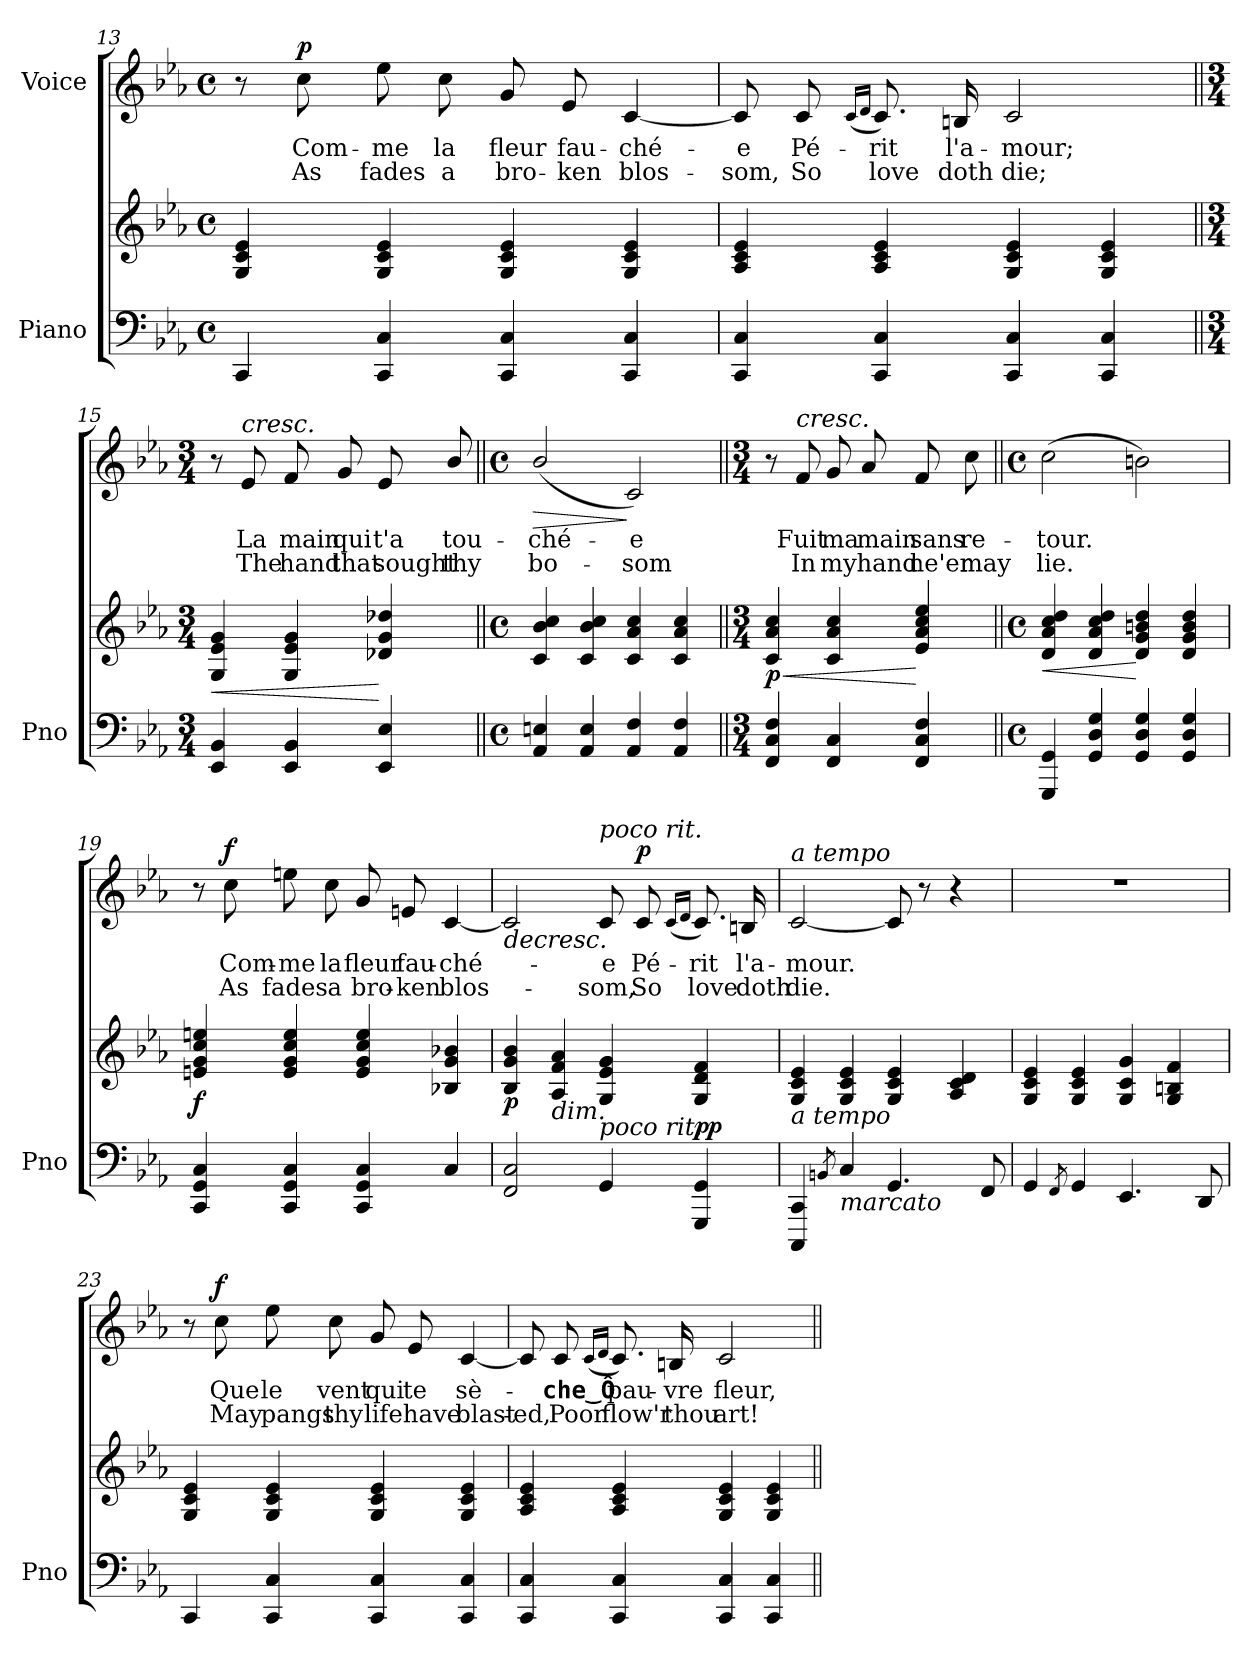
**kern	**kern	**dynam	**kern	**text	**text	**dynam
*part2	*part2	*part2	*part1	*part1	*part1	*part1
*staff3	*staff2	*staff2/3	*staff1	*staff1	*staff1	*staff1
*I"Piano	*	*	*I"Voice	*	*	*
*I'Pno	*	*	*	*	*	*
!!LO:LB:g=z
*clefF4	*clefG2	*	*clefG2	*	*	*
*k[b-e-a-]	*k[b-e-a-]	*	*k[b-e-a-]	*	*	*
*M4/4	*M4/4	*	*M4/4	*	*	*
*met(c)	*met(c)	*	*met(c)	*	*	*
=13	=13	=13	=13	=13	=13	=13
4CC/	4G/ 4c/ 4e-/	.	8r	.	.	.
!	!	!	!	!LO:LY:b	!LO:LY:b	!LO:DY:a
.	.	.	8cc\	Com-	As	p
!	!	!	!	!LO:LY:b	!LO:LY:b	!
4CC/ 4C/	4G/ 4c/ 4e-/	.	8ee-\	-me	fades	.
!	!	!	!	!LO:LY:b	!LO:LY:b	!
.	.	.	8cc\	la	a	.
!	!	!	!	!LO:LY:b	!LO:LY:b	!
4CC/ 4C/	4G/ 4c/ 4e-/	.	8g/	fleur	bro-	.
!	!	!	!	!LO:LY:b	!LO:LY:b	!
.	.	.	8e-/	fau-	-ken	.
!	!	!	!	!LO:LY:b	!LO:LY:b	!
4CC/ 4C/	4G/ 4c/ 4e-/	.	[4c/	-ché-	blos-	.
=14	=14	=14	=14	=14	=14	=14
!	!	!	!	!LO:LY:b	!LO:LY:b	!
4CC/ 4C/	4A-/ 4c/ 4e-/	.	8c/]	-e	-som,	.
!	!	!	!	!LO:LY:b	!LO:LY:b	!
.	.	.	8c/	Pé-	So	.
.	.	.	(<16qc/LL	.	.	.
.	.	.	16qd/JJ	.	.	.
!	!	!	!	!LO:LY:b	!LO:LY:b	!
4CC/ 4C/	4A-/ 4c/ 4e-/	.	8.c/)	-rit	love	.
!	!	!	!	!LO:LY:b	!LO:LY:b	!
.	.	.	16Bn/	l'a-	doth	.
!	!	!	!	!LO:LY:b	!LO:LY:b	!
4CC/ 4C/	4G/ 4c/ 4e-/	.	2c/	-mour;	die;	.
4CC/ 4C/	4G/ 4c/ 4e-/	.	.	.	.	.
=15||	=15||	=15||	=15||	=15||	=15||	=15||
*M3/4	*M3/4	*	*M3/4	*	*	*
!	!	!LO:HP:b	!	!	!	!
4EE-/ 4BB-/	4G/ 4e-/ 4g/	<	8r	.	.	.
!	!	!	!LO:TX:a:i:t=cresc.	!	!	!
!	!	!	!	!LO:LY:b	!LO:LY:b	!
.	.	.	8e-/	La	The	.
!	!	!	!	!LO:LY:b	!LO:LY:b	!
4EE-/ 4BB-/	4G/ 4e-/ 4g/	.	8f/	main	hand	.
!	!	!	!	!LO:LY:b	!LO:LY:b	!
.	.	.	8g/	qui	that	.
!	!	!	!	!LO:LY:b	!LO:LY:b	!
4EE-/ 4E-/	4d-X/ 4g/ 4dd-X/	[	8e-/	t'a	sought	.
!	!	!	!	!LO:LY:b	!LO:LY:b	!
.	.	.	8b-/	tou-	thy	.
!!LO:LB:g=z
=16||	=16||	=16||	=16||	=16||	=16||	=16||
*M4/4	*M4/4	*	*M4/4	*	*	*
*met(c)	*met(c)	*	*met(c)	*	*	*
!	!	!	!	!LO:LY:b	!LO:LY:b	!LO:HP:b
4AA-/ 4En/	4c/ 4b-/ 4cc/	.	(<2b-/	-ché-	bo-	>
4AA-/ 4E/	4c/ 4b-/ 4cc/	.	.	.	.	.
!	!	!	!	!LO:LY:b	!LO:LY:b	!
4AA-/ 4F/	4c/ 4a-/ 4cc/	.	2c/)	-e	-som	]
4AA-/ 4F/	4c/ 4a-/ 4cc/	.	.	.	.	.
=17||	=17||	=17||	=17||	=17||	=17||	=17||
*M3/4	*M3/4	*	*M3/4	*	*	*
!	!	!LO:HP:b	!	!	!	!
!	!	!LO:DY:n=1:b	!	!	!	!
4FF/ 4C/ 4F/	4c/ 4a-/ 4cc/	< p	8r	.	.	.
!	!	!	!LO:TX:a:i:t=cresc.	!	!	!
!	!	!	!	!LO:LY:b	!LO:LY:b	!
.	.	.	8f/	Fuit	In	.
!	!	!	!	!LO:LY:b	!LO:LY:b	!
4FF/ 4C/	4c/ 4a-/ 4cc/	.	8g/	ma	my	.
!	!	!	!	!LO:LY:b	!LO:LY:b	!
.	.	.	8a-/	main	hand	.
!	!	!	!	!LO:LY:b	!LO:LY:b	!
4FF/ 4C/ 4F/	4e-/ 4a-/ 4cc/ 4ee-/	[	8f/	sans	ne'er	.
!	!	!	!	!LO:LY:b	!LO:LY:b	!
.	.	.	8cc\	re-	may	.
=18||	=18||	=18||	=18||	=18||	=18||	=18||
*M4/4	*M4/4	*	*M4/4	*	*	*
*met(c)	*met(c)	*	*met(c)	*	*	*
!	!	!LO:HP:b	!	!LO:LY:b	!LO:LY:b	!
4GGG/ 4GG/	4d/ 4a-/ 4cc/ 4dd/	<	(>2cc\	-tour.	lie.	.
4GG/ 4D/ 4G/	4d/ 4a-/ 4cc/ 4dd/	.	.	.	.	.
4GG/ 4D/ 4G/	4d/ 4g/ 4bn/ 4dd/	[	2bn\)	.	.	.
4GG/ 4D/ 4G/	4d/ 4g/ 4b/ 4dd/	.	.	.	.	.
!!LO:PB:g=z
=19	=19	=19	=19	=19	=19	=19
!	!	!LO:DY:b	!	!	!	!
4CC/ 4GG/ 4C/	4en/ 4g/ 4cc/ 4een/	f	8r	.	.	.
!	!	!	!	!LO:LY:b	!LO:LY:b	!LO:DY:a
.	.	.	8cc\	Com-	As	f
!	!	!	!	!LO:LY:b	!LO:LY:b	!
4CC/ 4GG/ 4C/	4e/ 4g/ 4cc/ 4ee/	.	8een\	-me	fades	.
!	!	!	!	!LO:LY:b	!LO:LY:b	!
.	.	.	8cc\	la	a	.
!	!	!	!	!LO:LY:b	!LO:LY:b	!
4CC/ 4GG/ 4C/	4e/ 4g/ 4cc/ 4ee/	.	8g/	fleur	bro-	.
!	!	!	!	!LO:LY:b	!LO:LY:b	!
.	.	.	8en/	fau-	-ken	.
!	!	!	!	!LO:LY:b	!LO:LY:b	!
4C/	4B-X/ 4g/ 4b-X/	.	[4c/	-ché-	blos-	.
=20	=20	=20	=20	=20	=20	=20
!	!	!LO:DY:b	!	!	!	!LO:HP:b
2FF/ 2C/	4B-/ 4g/ 4b-/	p	2c/]	.	.	>
!	!LO:TX:b:i:t=dim.	!	!	!	!	!
.	4A-/ 4f/ 4a-/	.	.	.	.	.
!	!	!	!LO:TX:a:i:t=poco rit.	!	!	!
!LO:TX:a:i:t=poco rit.	!	!	!	!	!	!
!	!	!	!	!LO:LY:b	!LO:LY:b	!
4GG/	4G/ 4e-/ 4g/	.	8c/	-e	-som,	.
!	!	!	!	!LO:LY:b	!LO:LY:b	!LO:DY:a
.	.	.	8c/	Pé-	So	p
*	*	*	*MM60	*	*	*
.	.	.	(<16qc/LL	.	.	.
.	.	.	16qd/JJ	.	.	.
!	!	!LO:DY:a=2	!	!LO:LY:b	!LO:LY:b	!
4GGG/ 4GG/	4G/ 4d/ 4f/	pp	8.c/)	-rit	love	.
!	!	!	!	!LO:LY:b	!LO:LY:b	!
.	.	.	16Bn/	l'a-	doth	.
.	.	.	.	.	.	]
=21	=21	=21	=21	=21	=21	=21
!	!	!	!LO:TX:a:i:t=a tempo	!	!	!
!	!LO:TX:b:i:t=a tempo	!	!	!	!	!
!	!	!	!	!LO:LY:b	!LO:LY:b	!
4CCC/ 4CC/	4G/ 4c/ 4e-/	.	[2c/	-mour.	die.	.
8qBBn/	.	.	.	.	.	.
!LO:TX:b:i:t=marcato	!	!	!	!	!	!
4C/	4G/ 4c/ 4e-/	.	.	.	.	.
4.GG/	4G/ 4c/ 4e-/	.	8c/]	.	.	.
.	.	.	8r	.	.	.
.	4A-/ 4c/ 4d/	.	4r	.	.	.
8FF/	.	.	.	.	.	.
!!LO:LB:g=z
=22	=22	=22	=22	=22	=22	=22
4GG/	4G/ 4c/ 4e-/	.	1r	.	.	.
8qFF/	.	.	.	.	.	.
4GG/	4G/ 4c/ 4e-/	.	.	.	.	.
4.EE-/	4G/ 4c/ 4g/	.	.	.	.	.
.	4G/ 4Bn/ 4f/	.	.	.	.	.
8DD/	.	.	.	.	.	.
=23	=23	=23	=23	=23	=23	=23
4CC/	4G/ 4c/ 4e-/	.	8r	.	.	.
!	!	!	!	!LO:LY:b	!LO:LY:b	!LO:DY:a
.	.	.	8cc\	Que	May	f
!	!	!	!	!LO:LY:b	!LO:LY:b	!
4CC/ 4C/	4G/ 4c/ 4e-/	.	8ee-\	le	pangs	.
!	!	!	!	!LO:LY:b	!LO:LY:b	!
.	.	.	8cc\	vent	thy	.
!	!	!	!	!LO:LY:b	!LO:LY:b	!
4CC/ 4C/	4G/ 4c/ 4e-/	.	8g/	qui	life	.
!	!	!	!	!LO:LY:b	!LO:LY:b	!
.	.	.	8e-/	te	have	.
!	!	!	!	!LO:LY:b	!LO:LY:b	!
4CC/ 4C/	4G/ 4c/ 4e-/	.	[4c/	sè-	blast-	.
=24	=24	=24	=24	=24	=24	=24
!	!	!	!	!	!LO:LY:b	!
4CC/ 4C/	4A-/ 4c/ 4e-/	.	8c/]	.	-ed,	.
!	!	!	!	!LO:LY:b	!LO:LY:b	!
.	.	.	8c/	-che‿Ô	Poor	.
.	.	.	(<16qc/LL	.	.	.
.	.	.	16qd/JJ	.	.	.
!	!	!	!	!LO:LY:b	!LO:LY:b	!
4CC/ 4C/	4A-/ 4c/ 4e-/	.	8.c/)	pau-	flow'r	.
!	!	!	!	!LO:LY:b	!LO:LY:b	!
.	.	.	16Bn/	-vre	thou	.
!	!	!	!	!LO:LY:b	!LO:LY:b	!
4CC/ 4C/	4G/ 4c/ 4e-/	.	2c/	fleur,	art!	.
4CC/ 4C/	4G/ 4c/ 4e-/	.	.	.	.	.
=||	=||	=||	=||	=||	=||	=||
*-	*-	*-	*-	*-	*-	*-
